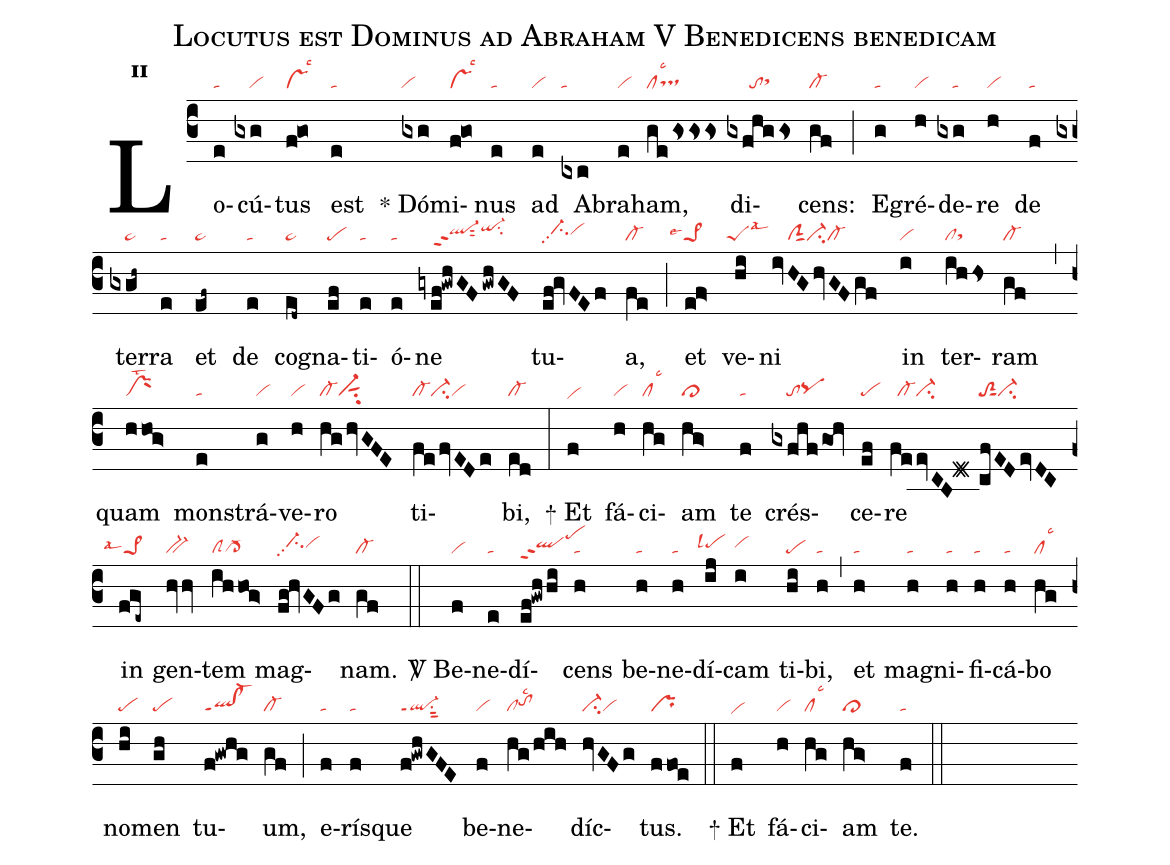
name:Locutus est Dominus ad Abraham V Benedicens benedicam;
office-part:re;
mode:2;
nabc-lines:1;
%%
initial-style: 1;
name: Locutus est Dominus ad Abraham;
mode: 2;
office-part: Responsorium;
annotation: Resp.;
annotation: ii;
nabc-lines:1;
%%
(c3) Lo(e|ta)cú(gxg|////vi)tus(f!go|vslsc3) est(e|ta) <sp>*</sp> Dó(gxg|vi)mi(f!go|vslsc3)nus(e|ta) ad(e|vi) A(cxc|ta)bra(e|vi)ham,(gegsss|cllsc3``tshg) di(gxfhggs|//////tosthh)cens:(gf|cl-) (;) E(g|ta)gré(h|vi)de(gxg|////ta)re(h|vi) de(f|ta) ter(gxgh~|////ta>)ra(e|ta) et(ef~|ta>) de(e|ta) cog(ed~|ta>)na(ef|pe)ti(e|ta)ó(e|ta)ne(gyef!gwhGF/gwhGF|////ql-hhppt2sut2qi-hisu2) tu(ef!gvFEf|//ci-hhpp2vihh)a,(fe|cl-) (;) et(ef>|````pe>1lse4) ve(hi|``peSlsal3)ni(ivHGhvGFgf|////clSsut1ci-cl-) in(i|vi) ter(ihhs|clsthg)ram(gf|cl-) (,) quam(hhog>|prMlst2) mon(e|ta)strá(g|vi)ve(h|vi)ro(hg/hvGFE|cl-vi-sut1su2) ti(fe/fvEDe|cl-ci-vi)bi,(ed|cl-) (:)
<sp>+</sp> Et(f|vihe) fá(h|vi)ci(hg|cllsc3)am(hg>|cl>) te(f|ta) crés(gxfhf/goh|////topqhg)ce(ef|pe)re(feevCB!d#|//cl-vi-su2|cfEDevDC|toS2sut1ci-) in(fge~|````pe>1lsal4) gen(hvhv|bv-)tem(ihhog>|clScl->) mag(fg!hvGFg|//ci-hhpp2vihh)nam.(gf|cl-) (::)

<sp>V/</sp> Be(f|vi)ne(e|ta)dí(ef!gwhhi|qlhhppt2pehk)cens(h|ta) be(h|ta)ne(h|ta)dí(ij|``pehhlsl4)cam(i|vihh) ti(hi|pe)bi,(h|ta) (,) et(h|ta) mag(h|ta)ni(h|ta)fi(h|ta)cá(h|ta)bo(hg|cllsc3) no(hi|pe)men(gh|pe) tu(f!gwhg|ql!cl-ppt1)um,(gf|cl-) (;) e(f|ta)rís(f|ta)que(f!gwhGFE|ql-ppt1su1sut2) be(f|vi)ne(hg/hih|cltohhlsc2)díc(hvGFg|ci-vi)tus.(ffoe|pr) (::)
<sp>+</sp> Et(f|vihe) fá(h|vi)ci(hg|cllsc3)am(hg>|cl>) te.(f|ta) (::)
